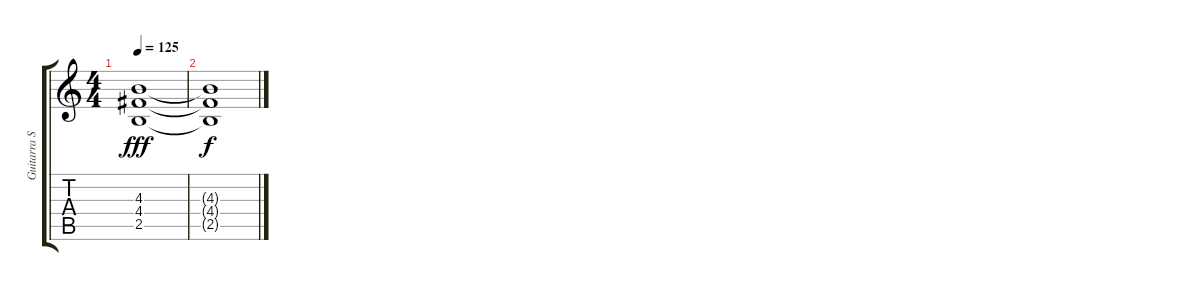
\track ("Guitarra Solo" "Guitarra S") {instrument overdrivenguitar}
\staff {score tabs}
\tuning (E4 B3 G3 D3 A2 E2) {hide}
\ts (4 4)
\tempo 125
\clef g2
\ks c
(4.3{t} 4.4{t} 2.5{t}).1{dy fff} |
(4.3{t} 4.4{t} 2.5{t}).1{dy f}
